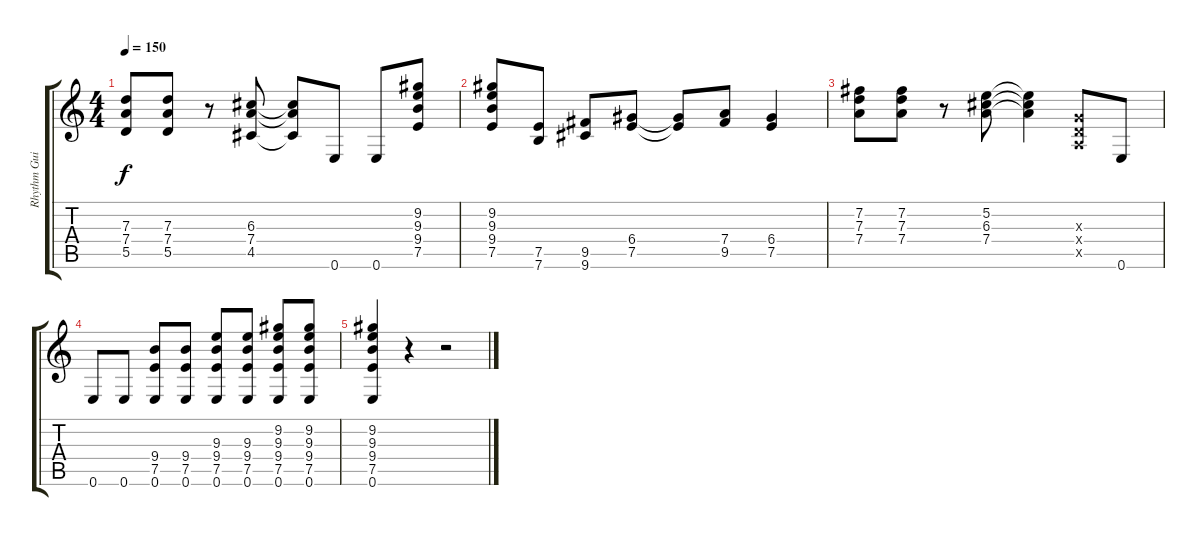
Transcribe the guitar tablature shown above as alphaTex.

\track ("Rhythm Guitar" "Rhythm Gui") {instrument distortionguitar}
\staff {score tabs}
\tuning (E4 B3 G3 D3 A2 E2) {hide}
\ts (4 4)
\tempo 150
\clef g2
\ks c
(7.3 7.4 5.5).8{dy f} (7.3 7.4 5.5).8 r.8 (6.3 7.4 4.5).8 (6.3{t} 7.4{t} 4.5{t}).8 0.6.8 0.6.8 (9.2 9.3 9.4 7.5).8 |
(9.2 9.3 9.4 7.5).8 (7.5 7.6).8 (9.5 9.6).8 (6.4 7.5).8 (6.4{t} 7.5{t}).8 (7.4 9.5).8 (6.4 7.5).4 |
(7.2 7.3 7.4).8 (7.2 7.3 7.4).8 r.8 (5.2 6.3 7.4).8 (5.2{t} 6.3{t} 7.4{t}).4 (0.3{x} 0.4{x} 0.5{x}).8 0.6.8 |
0.6.8 0.6.8 (9.4 7.5 0.6).8 (9.4 7.5 0.6).8 (9.3 9.4 7.5 0.6).8 (9.3 9.4 7.5 0.6).8 (9.2 9.3 9.4 7.5 0.6).8 (9.2 9.3 9.4 7.5 0.6).8 |
(9.2 9.3 9.4 7.5 0.6).4 r.4 r.2
